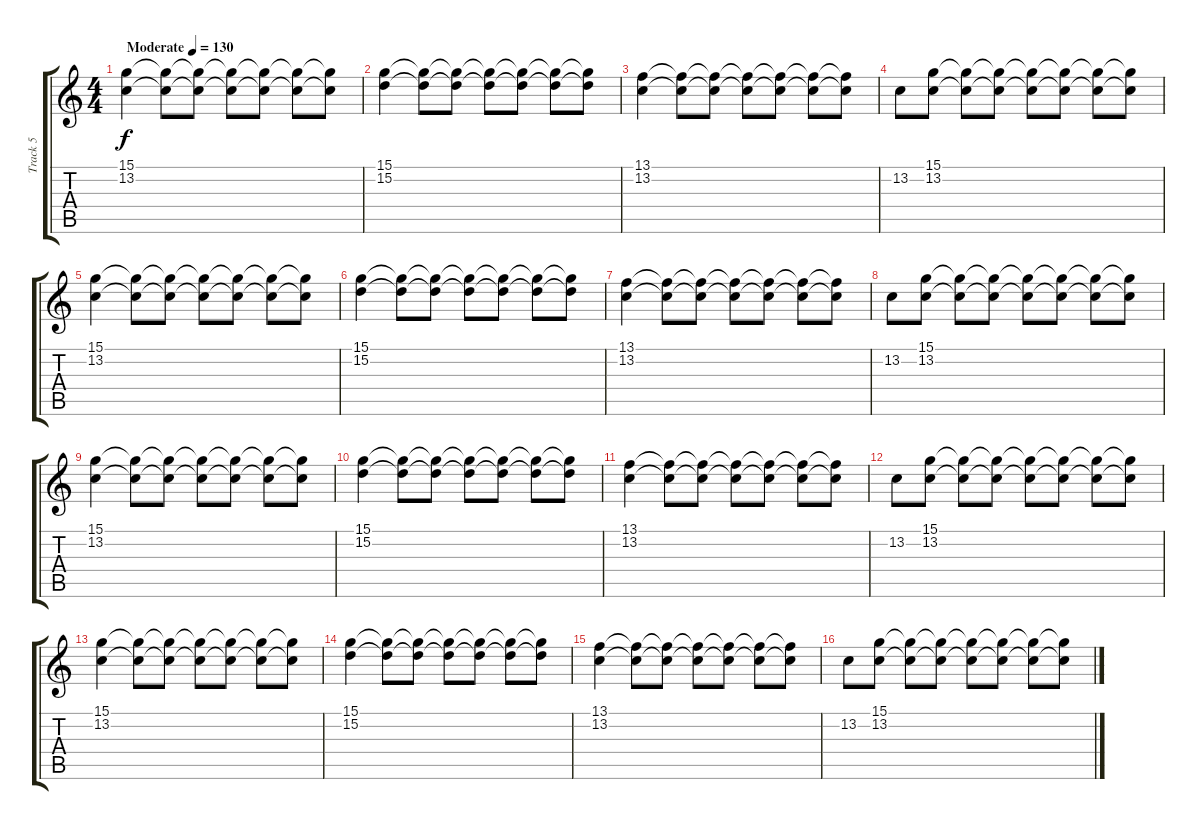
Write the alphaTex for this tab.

\track ("Track 5" "Track 5") {instrument acousticgrandpiano}
\staff {score tabs}
\tuning (E4 B3 G3 D3 A2 E2) {hide}
\ts (4 4)
\tempo (130 "Moderate")
\clef g2
\ks c
(15.1 13.2).4{dy f instrument acousticgrandpiano} (15.1{t} 13.2{t}).8 (15.1{t} 13.2{t}).8 (15.1{t} 13.2{t}).8 (15.1{t} 13.2{t}).8 (15.1{t} 13.2{t}).8 (15.1{t} 13.2{t}).8 |
(15.1 15.2).4 (15.1{t} 15.2{t}).8 (15.1{t} 15.2{t}).8 (15.1{t} 15.2{t}).8 (15.1{t} 15.2{t}).8 (15.1{t} 15.2{t}).8 (15.1{t} 15.2{t}).8 |
(13.1 13.2).4 (13.1{t} 13.2{t}).8 (13.1{t} 13.2{t}).8 (13.1{t} 13.2{t}).8 (13.1{t} 13.2{t}).8 (13.1{t} 13.2{t}).8 (13.1{t} 13.2{t}).8 |
13.2.8 (15.1 13.2).8 (15.1{t} 13.2{t}).8 (15.1{t} 13.2{t}).8 (15.1{t} 13.2{t}).8 (15.1{t} 13.2{t}).8 (15.1{t} 13.2{t}).8 (15.1{t} 13.2{t}).8 |
(15.1 13.2).4 (15.1{t} 13.2{t}).8 (15.1{t} 13.2{t}).8 (15.1{t} 13.2{t}).8 (15.1{t} 13.2{t}).8 (15.1{t} 13.2{t}).8 (15.1{t} 13.2{t}).8 |
(15.1 15.2).4 (15.1{t} 15.2{t}).8 (15.1{t} 15.2{t}).8 (15.1{t} 15.2{t}).8 (15.1{t} 15.2{t}).8 (15.1{t} 15.2{t}).8 (15.1{t} 15.2{t}).8 |
(13.1 13.2).4 (13.1{t} 13.2{t}).8 (13.1{t} 13.2{t}).8 (13.1{t} 13.2{t}).8 (13.1{t} 13.2{t}).8 (13.1{t} 13.2{t}).8 (13.1{t} 13.2{t}).8 |
13.2.8 (15.1 13.2).8 (15.1{t} 13.2{t}).8 (15.1{t} 13.2{t}).8 (15.1{t} 13.2{t}).8 (15.1{t} 13.2{t}).8 (15.1{t} 13.2{t}).8 (15.1{t} 13.2{t}).8 |
(15.1 13.2).4 (15.1{t} 13.2{t}).8 (15.1{t} 13.2{t}).8 (15.1{t} 13.2{t}).8 (15.1{t} 13.2{t}).8 (15.1{t} 13.2{t}).8 (15.1{t} 13.2{t}).8 |
(15.1 15.2).4 (15.1{t} 15.2{t}).8 (15.1{t} 15.2{t}).8 (15.1{t} 15.2{t}).8 (15.1{t} 15.2{t}).8 (15.1{t} 15.2{t}).8 (15.1{t} 15.2{t}).8 |
(13.1 13.2).4 (13.1{t} 13.2{t}).8 (13.1{t} 13.2{t}).8 (13.1{t} 13.2{t}).8 (13.1{t} 13.2{t}).8 (13.1{t} 13.2{t}).8 (13.1{t} 13.2{t}).8 |
13.2.8 (15.1 13.2).8 (15.1{t} 13.2{t}).8 (15.1{t} 13.2{t}).8 (15.1{t} 13.2{t}).8 (15.1{t} 13.2{t}).8 (15.1{t} 13.2{t}).8 (15.1{t} 13.2{t}).8 |
(15.1 13.2).4 (15.1{t} 13.2{t}).8 (15.1{t} 13.2{t}).8 (15.1{t} 13.2{t}).8 (15.1{t} 13.2{t}).8 (15.1{t} 13.2{t}).8 (15.1{t} 13.2{t}).8 |
(15.1 15.2).4 (15.1{t} 15.2{t}).8 (15.1{t} 15.2{t}).8 (15.1{t} 15.2{t}).8 (15.1{t} 15.2{t}).8 (15.1{t} 15.2{t}).8 (15.1{t} 15.2{t}).8 |
(13.1 13.2).4 (13.1{t} 13.2{t}).8 (13.1{t} 13.2{t}).8 (13.1{t} 13.2{t}).8 (13.1{t} 13.2{t}).8 (13.1{t} 13.2{t}).8 (13.1{t} 13.2{t}).8 |
13.2.8 (15.1 13.2).8 (15.1{t} 13.2{t}).8 (15.1{t} 13.2{t}).8 (15.1{t} 13.2{t}).8 (15.1{t} 13.2{t}).8 (15.1{t} 13.2{t}).8 (15.1{t} 13.2{t}).8
